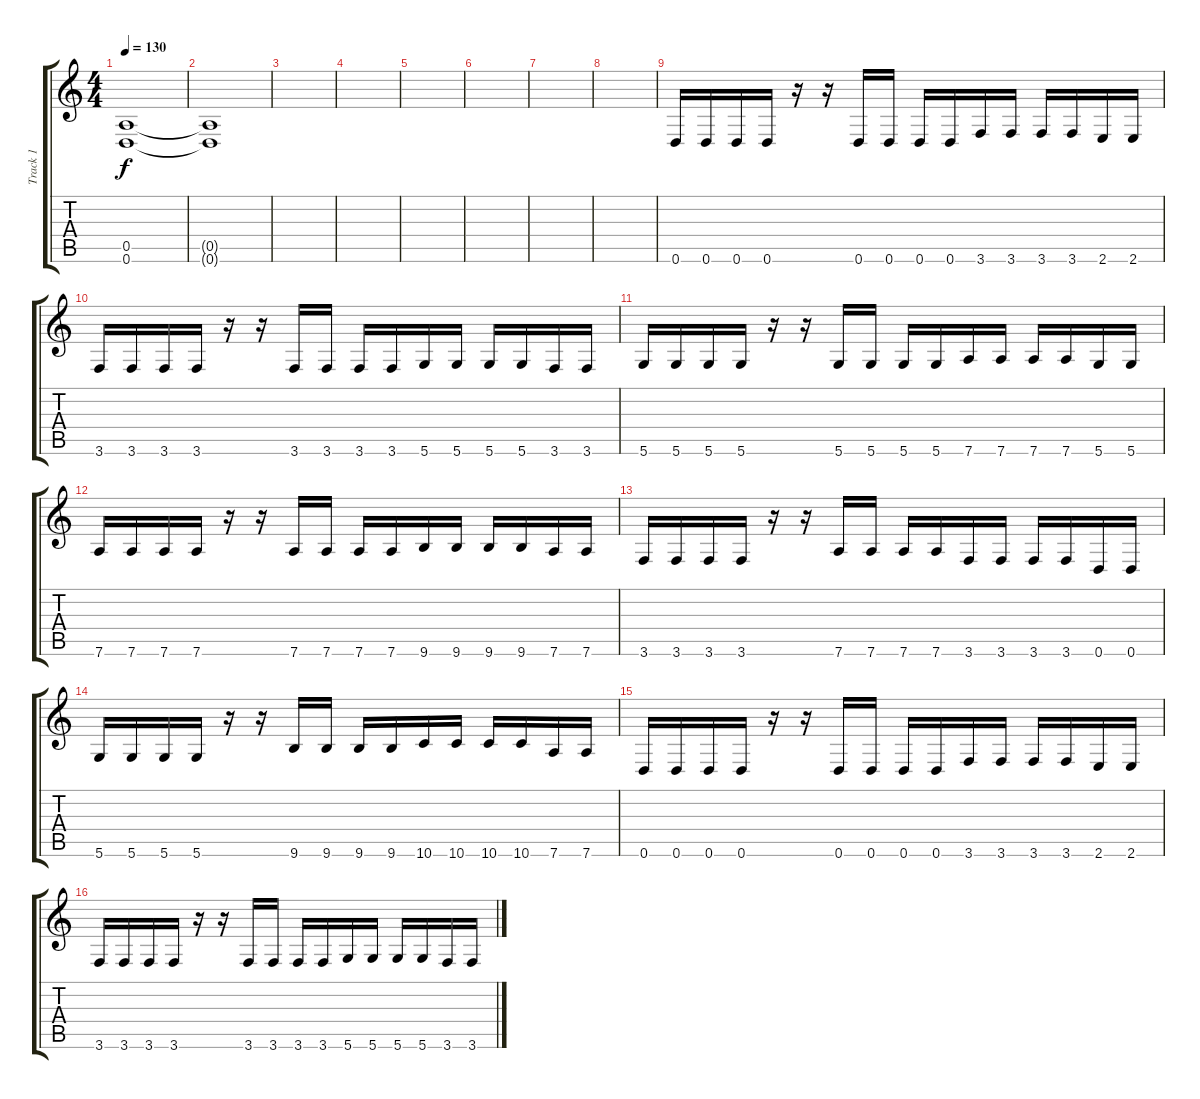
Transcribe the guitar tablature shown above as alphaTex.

\track ("Track 1" "Track 1") {instrument distortionguitar}
\staff {score tabs}
\tuning (E4 B3 G3 D3 A2 D2) {hide}
\ts (4 4)
\tempo 130
\clef g2
\ks c
(0.5{t} 0.6{t}).1{dy f} |
(0.5{t} 0.6{t}).1 |
|
|
|
|
|
|
0.6.16{volume 16} 0.6.16 0.6.16 0.6.16 r.16 r.16 0.6.16 0.6.16 0.6.16 0.6.16 3.6.16 3.6.16 3.6.16 3.6.16 2.6.16 2.6.16 |
3.6.16 3.6.16 3.6.16 3.6.16 r.16 r.16 3.6.16 3.6.16 3.6.16 3.6.16 5.6.16 5.6.16 5.6.16 5.6.16 3.6.16 3.6.16 |
5.6.16 5.6.16 5.6.16 5.6.16 r.16 r.16 5.6.16 5.6.16 5.6.16 5.6.16 7.6.16 7.6.16 7.6.16 7.6.16 5.6.16 5.6.16 |
7.6.16 7.6.16 7.6.16 7.6.16 r.16 r.16 7.6.16 7.6.16 7.6.16 7.6.16 9.6.16 9.6.16 9.6.16 9.6.16 7.6.16 7.6.16 |
3.6.16 3.6.16 3.6.16 3.6.16 r.16 r.16 7.6.16 7.6.16 7.6.16 7.6.16 3.6.16 3.6.16 3.6.16 3.6.16 0.6.16 0.6.16 |
5.6.16 5.6.16 5.6.16 5.6.16 r.16 r.16 9.6.16 9.6.16 9.6.16 9.6.16 10.6.16 10.6.16 10.6.16 10.6.16 7.6.16 7.6.16 |
0.6.16 0.6.16 0.6.16 0.6.16 r.16 r.16 0.6.16 0.6.16 0.6.16 0.6.16 3.6.16 3.6.16 3.6.16 3.6.16 2.6.16 2.6.16 |
3.6.16 3.6.16 3.6.16 3.6.16 r.16 r.16 3.6.16 3.6.16 3.6.16 3.6.16 5.6.16 5.6.16 5.6.16 5.6.16 3.6.16 3.6.16
